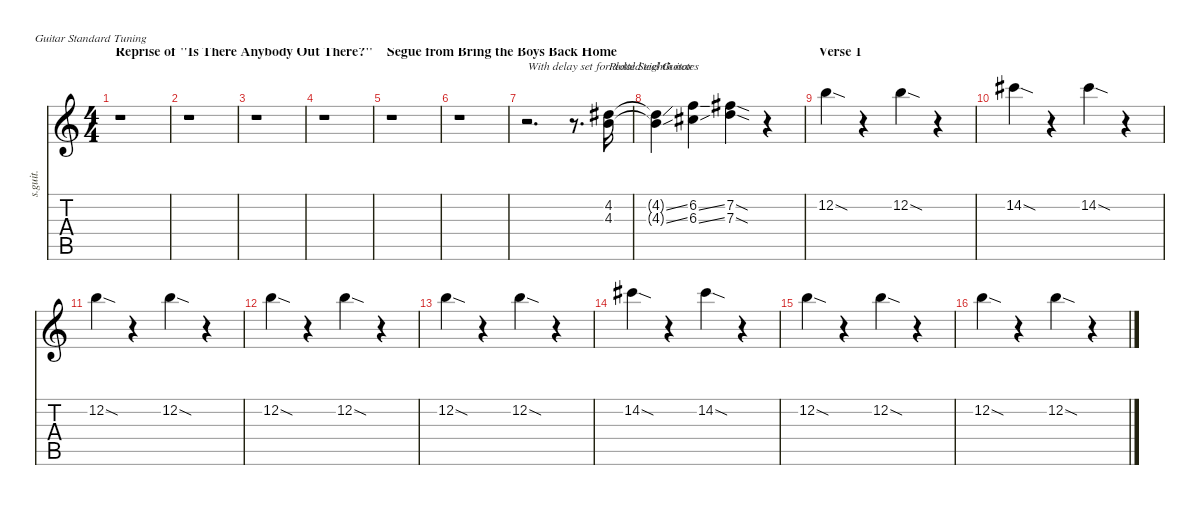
\defaultSystemsLayout 4
\hideDynamics
\bracketExtendMode nobrackets
\track ("David Gilmour - Rhythm Guitar" "s.guit.") {instrument distortionguitar}
\staff {score tabs}
\tuning (E4 B3 G3 D3 A2 E2)
\ts (4 4)
\beaming (8 2 2 2 2)
\section ("" "Reprise of \"Is There Anybody Out There?\"")
\tempo (128 hide)
\clef g2
\ks c
r.1{dy f instrument distortionguitar} |
r.1 |
r.1 |
r.1 |
\section ("" "Segue from Bring the Boys Back Home")
r.1 |
r.1 |
\tempo (64 hide)
r.2{d txt "With delay set for dotted eighth notes"} r.8{d} (4.2{acc #} 4.3).16{txt "Pedal Steel Guitar" lyrics (0 "") lyrics (1 "") lyrics (2 "") lyrics (3 "") lyrics (4 "")} |
(4.2{ss t acc #} 4.3{ss t}).4{lyrics (0 "") lyrics (1 "") lyrics (2 "") lyrics (3 "") lyrics (4 "")} (6.2{ss} 6.3{ss acc #}).4{lyrics (0 "") lyrics (1 "") lyrics (2 "") lyrics (3 "") lyrics (4 "")} (7.2{sod acc #} 7.3{sod}).4{lyrics (0 "") lyrics (1 "") lyrics (2 "") lyrics (3 "") lyrics (4 "")} r.4 |
\section ("" "Verse 1")
12.2{sod}.4{lyrics (0 "") lyrics (1 "") lyrics (2 "") lyrics (3 "") lyrics (4 "")} r.4 12.2{sod}.4{lyrics (0 "") lyrics (1 "") lyrics (2 "") lyrics (3 "") lyrics (4 "")} r.4 |
14.2{sod acc #}.4{lyrics (0 "") lyrics (1 "") lyrics (2 "") lyrics (3 "") lyrics (4 "")} r.4 14.2{sod acc #}.4{lyrics (0 "") lyrics (1 "") lyrics (2 "") lyrics (3 "") lyrics (4 "")} r.4 |
12.2{sod}.4{lyrics (0 "") lyrics (1 "") lyrics (2 "") lyrics (3 "") lyrics (4 "")} r.4 12.2{sod}.4{lyrics (0 "") lyrics (1 "") lyrics (2 "") lyrics (3 "") lyrics (4 "")} r.4 |
12.2{sod}.4{lyrics (0 "") lyrics (1 "") lyrics (2 "") lyrics (3 "") lyrics (4 "")} r.4 12.2{sod}.4{lyrics (0 "") lyrics (1 "") lyrics (2 "") lyrics (3 "") lyrics (4 "")} r.4 |
12.2{sod}.4{lyrics (0 "") lyrics (1 "") lyrics (2 "") lyrics (3 "") lyrics (4 "")} r.4 12.2{sod}.4{lyrics (0 "") lyrics (1 "") lyrics (2 "") lyrics (3 "") lyrics (4 "")} r.4 |
14.2{sod acc #}.4{lyrics (0 "") lyrics (1 "") lyrics (2 "") lyrics (3 "") lyrics (4 "")} r.4 14.2{sod acc #}.4{lyrics (0 "") lyrics (1 "") lyrics (2 "") lyrics (3 "") lyrics (4 "")} r.4 |
12.2{sod}.4{lyrics (0 "") lyrics (1 "") lyrics (2 "") lyrics (3 "") lyrics (4 "")} r.4 12.2{sod}.4{lyrics (0 "") lyrics (1 "") lyrics (2 "") lyrics (3 "") lyrics (4 "")} r.4 |
12.2{sod}.4{lyrics (0 "") lyrics (1 "") lyrics (2 "") lyrics (3 "") lyrics (4 "")} r.4 12.2{sod}.4{lyrics (0 "") lyrics (1 "") lyrics (2 "") lyrics (3 "") lyrics (4 "")} r.4
